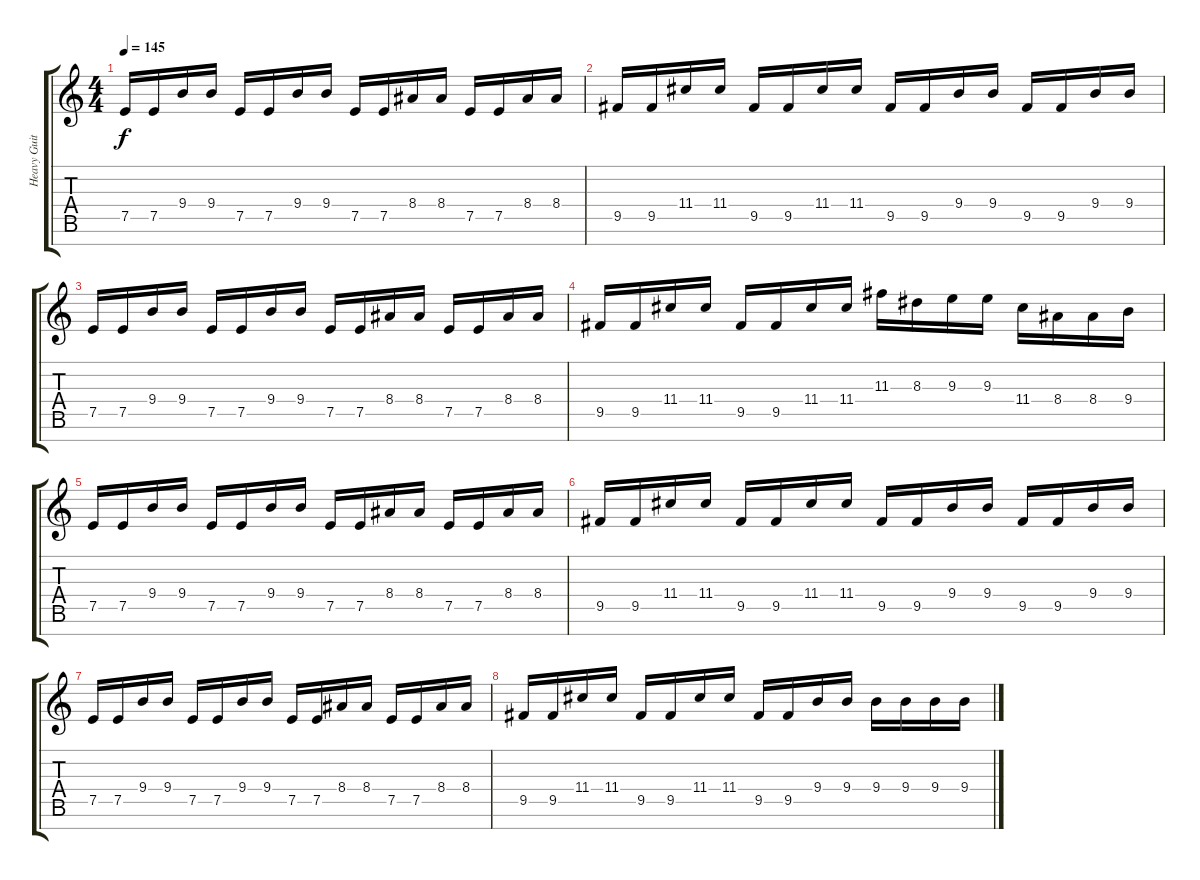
\track ("Heavy Guitar 1" "Heavy Guit") {instrument overdrivenguitar}
\staff {score tabs}
\tuning (E4 B3 G3 D3 A2 E2 B1) {hide}
\ts (4 4)
\tempo 145
\clef g2
\ks c
7.5.16{dy f} 7.5.16 9.4.16 9.4.16 7.5.16 7.5.16 9.4.16 9.4.16 7.5.16 7.5.16 8.4.16 8.4.16 7.5.16 7.5.16 8.4.16 8.4.16 |
9.5.16 9.5.16 11.4.16 11.4.16 9.5.16 9.5.16 11.4.16 11.4.16 9.5.16 9.5.16 9.4.16 9.4.16 9.5.16 9.5.16 9.4.16 9.4.16 |
7.5.16 7.5.16 9.4.16 9.4.16 7.5.16 7.5.16 9.4.16 9.4.16 7.5.16 7.5.16 8.4.16 8.4.16 7.5.16 7.5.16 8.4.16 8.4.16 |
9.5.16 9.5.16 11.4.16 11.4.16 9.5.16 9.5.16 11.4.16 11.4.16 11.3.16 8.3.16 9.3.16 9.3.16 11.4.16 8.4.16 8.4.16 9.4.16 |
7.5.16 7.5.16 9.4.16 9.4.16 7.5.16 7.5.16 9.4.16 9.4.16 7.5.16 7.5.16 8.4.16 8.4.16 7.5.16 7.5.16 8.4.16 8.4.16 |
9.5.16 9.5.16 11.4.16 11.4.16 9.5.16 9.5.16 11.4.16 11.4.16 9.5.16 9.5.16 9.4.16 9.4.16 9.5.16 9.5.16 9.4.16 9.4.16 |
7.5.16 7.5.16 9.4.16 9.4.16 7.5.16 7.5.16 9.4.16 9.4.16 7.5.16 7.5.16 8.4.16 8.4.16 7.5.16 7.5.16 8.4.16 8.4.16 |
9.5.16 9.5.16 11.4.16 11.4.16 9.5.16 9.5.16 11.4.16 11.4.16 9.5.16 9.5.16 9.4.16 9.4.16 9.4.16 9.4.16 9.4.16 9.4.16
